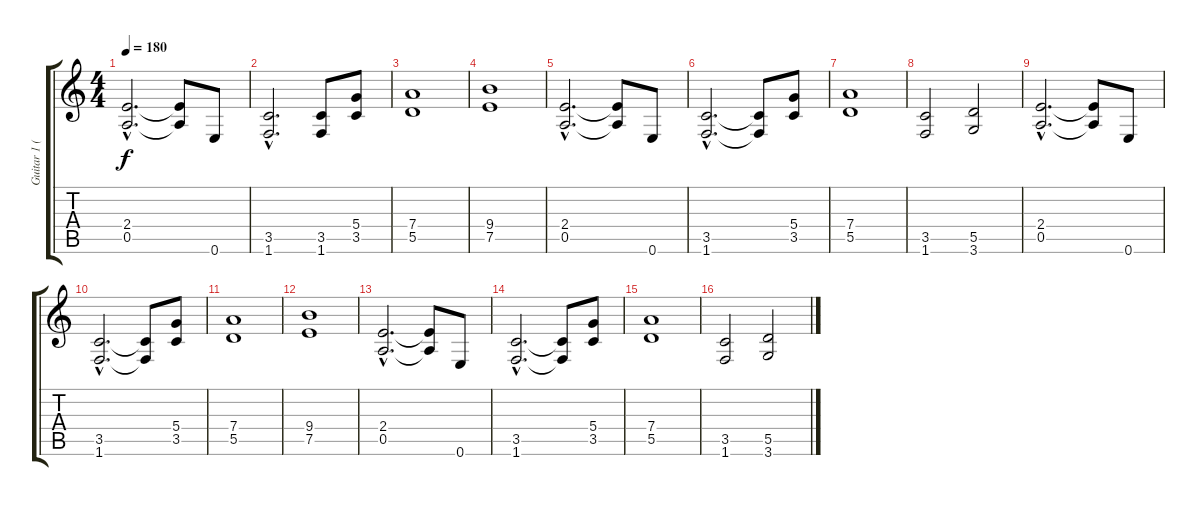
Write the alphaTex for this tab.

\track ("Guitar 1 (Disto)" "Guitar 1 (") {instrument distortionguitar}
\staff {score tabs}
\tuning (E4 B3 G3 D3 A2 E2) {hide}
\ts (4 4)
\tempo 180
\clef g2
\ks c
(2.4{hac} 0.5{hac}).2{d dy f} (2.4{t} 0.5{t}).8 0.6.8 |
(3.5{hac} 1.6{hac}).2{d} (3.5 1.6).8 (5.4 3.5).8 |
(7.4 5.5).1 |
(9.4 7.5).1 |
(2.4{hac} 0.5{hac}).2{d} (2.4{t} 0.5{t}).8 0.6.8 |
(3.5{hac} 1.6{hac}).2{d} (3.5{t} 1.6{t}).8 (5.4 3.5).8 |
(7.4 5.5).1 |
(3.5 1.6).2 (5.5 3.6).2 |
(2.4{hac} 0.5{hac}).2{d} (2.4{t} 0.5{t}).8 0.6.8 |
(3.5{hac} 1.6{hac}).2{d} (3.5{t} 1.6{t}).8 (5.4 3.5).8 |
(7.4 5.5).1 |
(9.4 7.5).1 |
(2.4{hac} 0.5{hac}).2{d} (2.4{t} 0.5{t}).8 0.6.8 |
(3.5{hac} 1.6{hac}).2{d} (3.5{t} 1.6{t}).8 (5.4 3.5).8 |
(7.4 5.5).1 |
(3.5 1.6).2 (5.5 3.6).2
